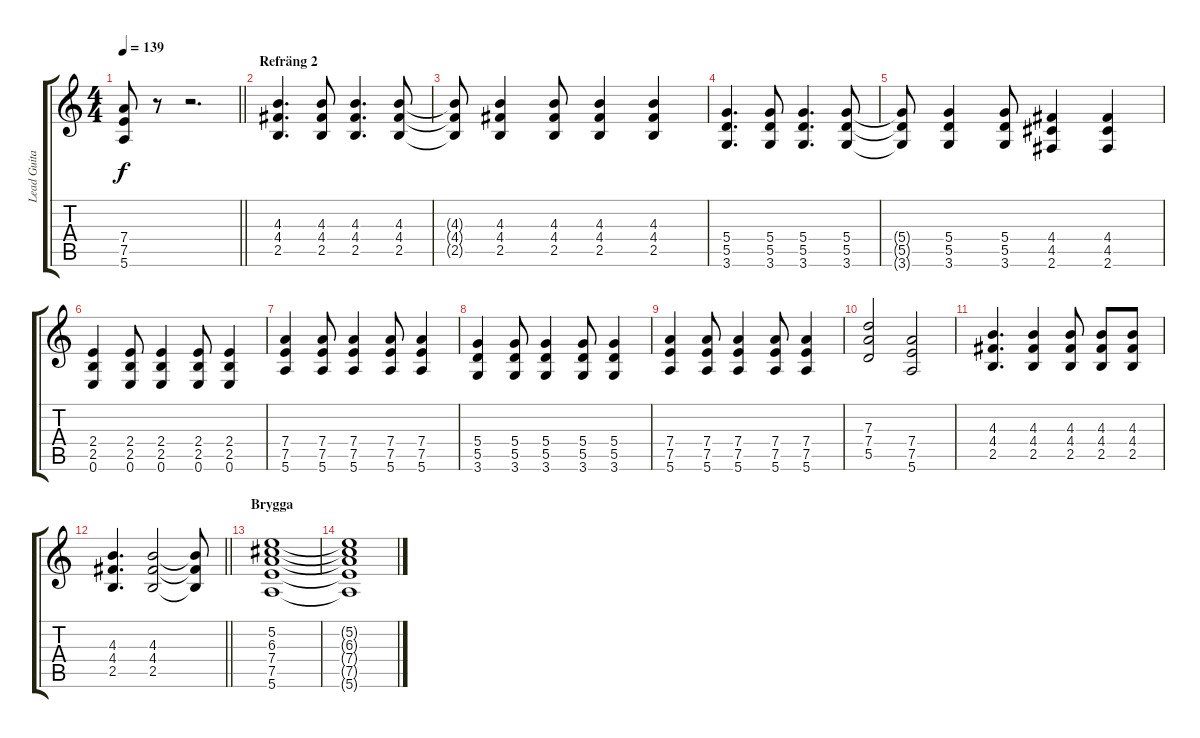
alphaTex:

\track ("Lead Guitar" "Lead Guita") {instrument overdrivenguitar}
\staff {score tabs}
\tuning (E4 B3 G3 D3 A2 E2) {hide}
\ts (4 4)
\tempo 139
\clef g2
\barLineRight lightlight
\ks c
(7.4 7.5 5.6).8{dy f} r.8 r.2{d} |
\section ("" "Refräng 2")
(4.3 4.4 2.5).4{d} (4.3 4.4 2.5).8 (4.3 4.4 2.5).4{d} (4.3 4.4 2.5).8 |
(4.3{t} 4.4{t} 2.5{t}).8 (4.3 4.4 2.5).4 (4.3 4.4 2.5).8 (4.3 4.4 2.5).4 (4.3 4.4 2.5).4 |
(5.4 5.5 3.6).4{d} (5.4 5.5 3.6).8 (5.4 5.5 3.6).4{d} (5.4 5.5 3.6).8 |
(5.4{t} 5.5{t} 3.6{t}).8 (5.4 5.5 3.6).4 (5.4 5.5 3.6).8 (4.4 4.5 2.6).4 (4.4 4.5 2.6).4 |
(2.4 2.5 0.6).4 (2.4 2.5 0.6).8 (2.4 2.5 0.6).4 (2.4 2.5 0.6).8 (2.4 2.5 0.6).4 |
(7.4 7.5 5.6).4 (7.4 7.5 5.6).8 (7.4 7.5 5.6).4 (7.4 7.5 5.6).8 (7.4 7.5 5.6).4 |
(5.4 5.5 3.6).4 (5.4 5.5 3.6).8 (5.4 5.5 3.6).4 (5.4 5.5 3.6).8 (5.4 5.5 3.6).4 |
(7.4 7.5 5.6).4 (7.4 7.5 5.6).8 (7.4 7.5 5.6).4 (7.4 7.5 5.6).8 (7.4 7.5 5.6).4 |
(7.3 7.4 5.5).2 (7.4 7.5 5.6).2 |
(4.3 4.4 2.5).4{d} (4.3 4.4 2.5).4 (4.3 4.4 2.5).8 (4.3 4.4 2.5).8 (4.3 4.4 2.5).8 |
\barLineRight lightlight
(4.3 4.4 2.5).4{d} (4.3 4.4 2.5).2 (4.3{t} 4.4{t} 2.5{t}).8 |
\section ("" "Brygga")
(5.2 6.3 7.4 7.5 5.6).1 |
(5.2{t} 6.3{t} 7.4{t} 7.5{t} 5.6{t}).1
